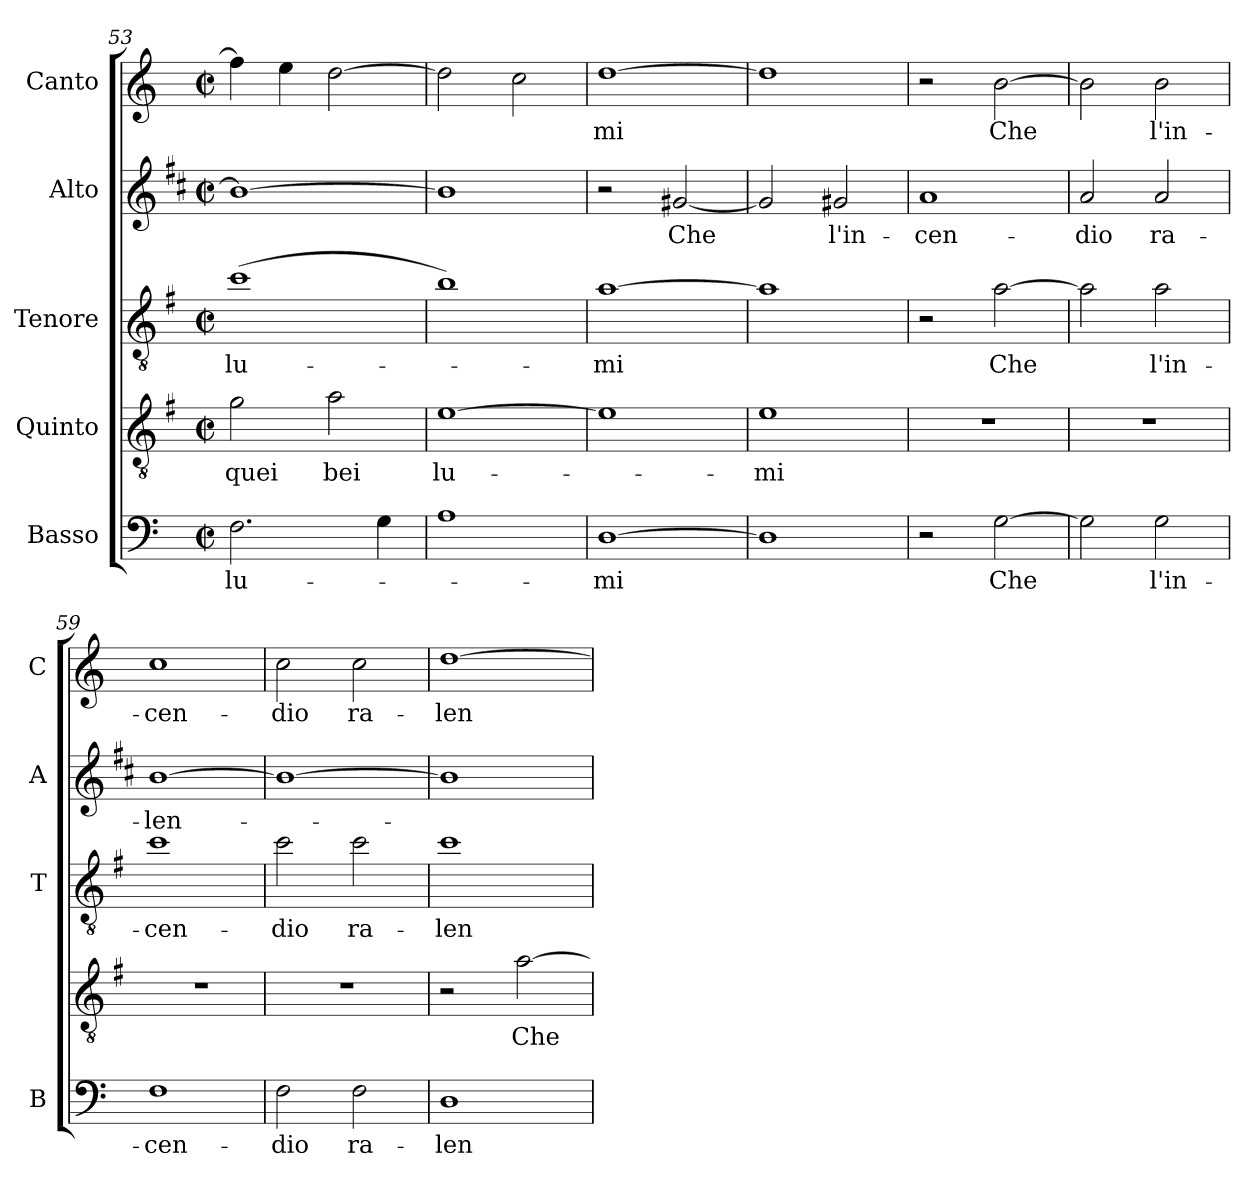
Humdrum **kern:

**kern	**text	**kern	**text	**kern	**text	**kern	**text	**kern	**text
*part5	*part5	*part4	*part4	*part3	*part3	*part2	*part2	*part1	*part1
*staff5	*staff5	*staff4	*staff4	*staff3	*staff3	*staff2	*staff2	*staff1	*staff1
*I"Basso	*	*I"Quinto	*	*I"Tenore	*	*I"Alto	*	*I"Canto	*
*I'B	*	*	*	*I'T	*	*I'A	*	*I'C	*
*clefF4	*	*clefGv2	*	*clefGv2	*	*clefG2	*	*clefG2	*
*	*	*ITrd4c7	*	*ITrd4c7	*	*ITrd1c2	*	*	*
*k[]	*	*k[]	*	*k[]	*	*k[]	*	*k[]	*
*C:	*	*C:	*	*C:	*	*C:	*	*C:	*
*M2/2	*	*M2/2	*	*M2/2	*	*M2/2	*	*M2/2	*
*met(c|)	*	*met(c|)	*	*met(c|)	*	*met(c|)	*	*met(c|)	*
=53	=53	=53	=53	=53	=53	=53	=53	=53	=53
!	!LO:LY:b	!	!	!	!	!	!	!	!
!	!	!	!LO:LY:b	!	!	!	!	!	!
!	!	!	!	!	!LO:LY:b	!	!	!	!
2.F\	lu-	2c\	quei	(>1f	lu-	1a_	.	4ff\]	.
.	.	.	.	.	.	.	.	4ee\	.
!	!	!	!LO:LY:b	!	!	!	!	!	!
.	.	2d\	bei	.	.	.	.	[2dd\	.
4G\	.	.	.	.	.	.	.	.	.
=54	=54	=54	=54	=54	=54	=54	=54	=54	=54
!	!	!	!LO:LY:b	!	!	!	!	!	!
1A	.	[1A	lu-	1e)	.	1a]	.	2dd\]	.
.	.	.	.	.	.	.	.	2cc\	.
=55	=55	=55	=55	=55	=55	=55	=55	=55	=55
!	!LO:LY:b	!	!	!	!	!	!	!	!
!	!	!	!	!	!LO:LY:b	!	!	!	!
!	!	!	!	!	!	!	!	!	!LO:LY:b
[1D	-mi	1A]	.	[1d	-mi	2r	.	[1dd	-mi
!	!	!	!	!	!	!	!LO:LY:b	!	!
.	.	.	.	.	.	[2f#X/	Che	.	.
!!LO:LB:g=z
=56	=56	=56	=56	=56	=56	=56	=56	=56	=56
!	!	!	!LO:LY:b	!	!	!	!	!	!
1D]	.	1A	-mi	1d]	.	2f#/]	.	1dd]	.
!	!	!	!	!	!	!	!LO:LY:b	!	!
.	.	.	.	.	.	2f#X/	l'in-	.	.
=57	=57	=57	=57	=57	=57	=57	=57	=57	=57
!	!	!	!	!	!	!	!LO:LY:b	!	!
2r	.	1r	.	2r	.	1g	-cen-	2r	.
!	!LO:LY:b	!	!	!	!	!	!	!	!
!	!	!	!	!	!LO:LY:b	!	!	!	!
!	!	!	!	!	!	!	!	!	!LO:LY:b
[2G\	Che	.	.	[2d\	Che	.	.	[2b\	Che
=58	=58	=58	=58	=58	=58	=58	=58	=58	=58
!	!	!	!	!	!	!	!LO:LY:b	!	!
2G\]	.	1r	.	2d\]	.	2g/	-dio	2b\]	.
!	!LO:LY:b	!	!	!	!	!	!	!	!
!	!	!	!	!	!LO:LY:b	!	!	!	!
!	!	!	!	!	!	!	!LO:LY:b	!	!
!	!	!	!	!	!	!	!	!	!LO:LY:b
2G\	l'in-	.	.	2d\	l'in-	2g/	ra-	2b\	l'in-
=59	=59	=59	=59	=59	=59	=59	=59	=59	=59
!	!LO:LY:b	!	!	!	!	!	!	!	!
!	!	!	!	!	!LO:LY:b	!	!	!	!
!	!	!	!	!	!	!	!LO:LY:b	!	!
!	!	!	!	!	!	!	!	!	!LO:LY:b
1F	-cen-	1r	.	1f	-cen-	[1a	-len-	1cc	-cen-
=60	=60	=60	=60	=60	=60	=60	=60	=60	=60
!	!LO:LY:b	!	!	!	!	!	!	!	!
!	!	!	!	!	!LO:LY:b	!	!	!	!
!	!	!	!	!	!	!	!	!	!LO:LY:b
2F\	-dio	1r	.	2f\	-dio	1a_	.	2cc\	-dio
!	!LO:LY:b	!	!	!	!	!	!	!	!
!	!	!	!	!	!LO:LY:b	!	!	!	!
!	!	!	!	!	!	!	!	!	!LO:LY:b
2F\	ra-	.	.	2f\	ra-	.	.	2cc\	ra-
=61	=61	=61	=61	=61	=61	=61	=61	=61	=61
!	!LO:LY:b	!	!	!	!	!	!	!	!
!	!	!	!	!	!LO:LY:b	!	!	!	!
!	!	!	!	!	!	!	!	!	!LO:LY:b
1D	-len-	2r	.	1f	-len-	1a]	.	[1dd	-len-
!	!	!	!LO:LY:b	!	!	!	!	!	!
.	.	[2d\	Che	.	.	.	.	.	.
=	=	=	=	=	=	=	=	=	=
*-	*-	*-	*-	*-	*-	*-	*-	*-	*-
